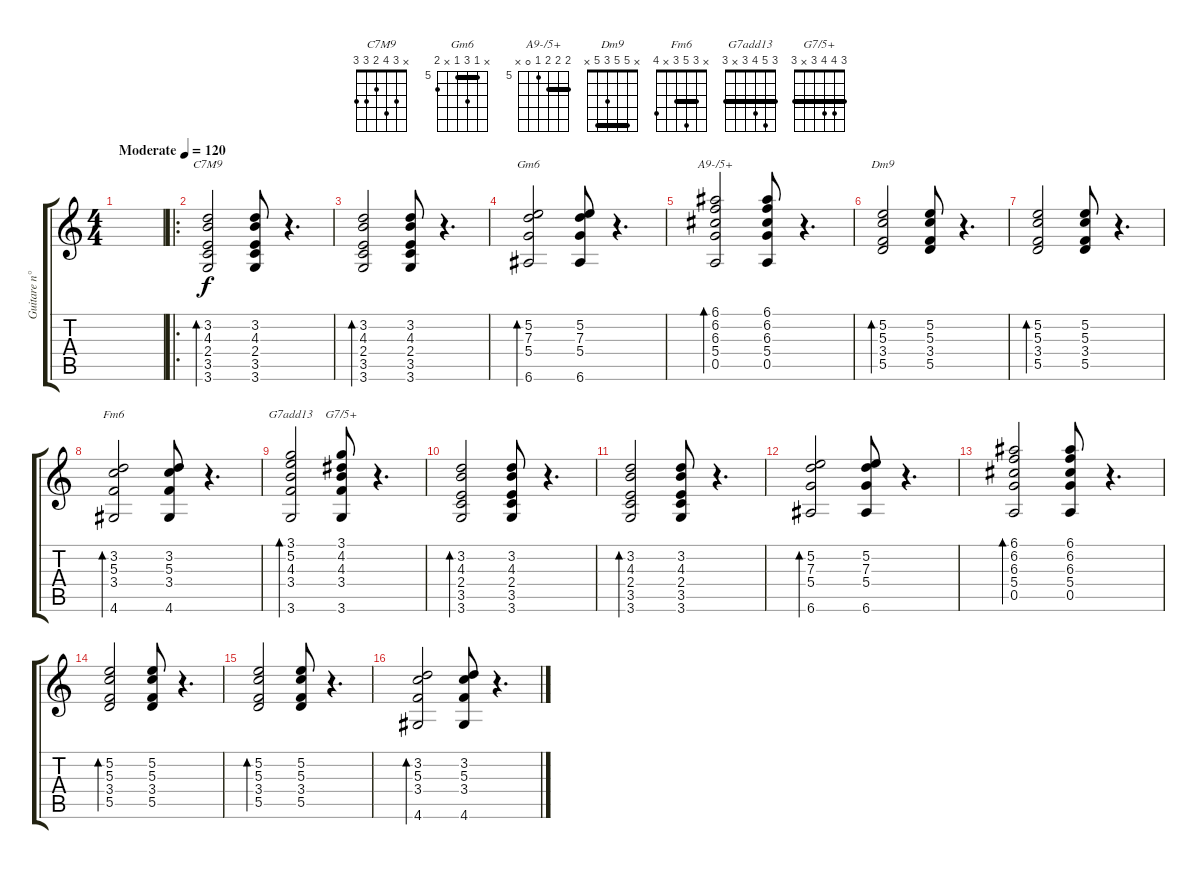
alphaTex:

\track ("Guitare n°1" "Guitare n°") {instrument electricguitarjazz}
\staff {score tabs}
\tuning (E4 B3 G3 D3 A2 E2) {hide}
\chord ("C7M9" x 3 4 2 3 3)
\chord ("Gm6" x 5 7 5 x 6) {firstfret 5 barre 5}
\chord ("A9-/5+" 6 6 6 5 0 x) {firstfret 5 barre 6}
\chord ("Dm9" x 5 5 3 5 x) {barre 5}
\chord ("Fm6" x 3 5 3 x 4) {barre 3}
\chord ("G7add13" 3 5 4 3 x 3) {barre 3}
\chord ("G7/5+" 3 4 4 3 x 3) {barre 3}
\ts (4 4)
\tempo (120 "Moderate")
\clef g2
\ks c
|
\ro
(3.2 4.3 2.4 3.5 3.6).2{bd 480 ch "C7M9"} (3.2 4.3 2.4 3.5 3.6).8 r.4{d} |
(3.2 4.3 2.4 3.5 3.6).2{bd 480} (3.2 4.3 2.4 3.5 3.6).8 r.4{d} |
(5.2 7.3 5.4 6.6).2{bd 480 ch "Gm6"} (5.2 7.3 5.4 6.6).8 r.4{d} |
(6.1 6.2 6.3 5.4 0.5).2{bd 480 ch "A9-/5+"} (6.1 6.2 6.3 5.4 0.5).8 r.4{d} |
(5.2 5.3 3.4 5.5).2{bd 480 ch "Dm9"} (5.2 5.3 3.4 5.5).8 r.4{d} |
(5.2 5.3 3.4 5.5).2{bd 480} (5.2 5.3 3.4 5.5).8 r.4{d} |
(3.2 5.3 3.4 4.6).2{bd 480 ch "Fm6"} (3.2 5.3 3.4 4.6).8 r.4{d} |
(3.1 5.2 4.3 3.4 3.6).2{bd 480 ch "G7add13"} (3.1 4.2 4.3 3.4 3.6).8{ch "G7/5+"} r.4{d} |
(3.2 4.3 2.4 3.5 3.6).2{bd 480} (3.2 4.3 2.4 3.5 3.6).8 r.4{d} |
(3.2 4.3 2.4 3.5 3.6).2{bd 480} (3.2 4.3 2.4 3.5 3.6).8 r.4{d} |
(5.2 7.3 5.4 6.6).2{bd 480} (5.2 7.3 5.4 6.6).8 r.4{d} |
(6.1 6.2 6.3 5.4 0.5).2{bd 480} (6.1 6.2 6.3 5.4 0.5).8 r.4{d} |
(5.2 5.3 3.4 5.5).2{bd 480} (5.2 5.3 3.4 5.5).8 r.4{d} |
(5.2 5.3 3.4 5.5).2{bd 480} (5.2 5.3 3.4 5.5).8 r.4{d} |
(3.2 5.3 3.4 4.6).2{bd 480} (3.2 5.3 3.4 4.6).8 r.4{d}
